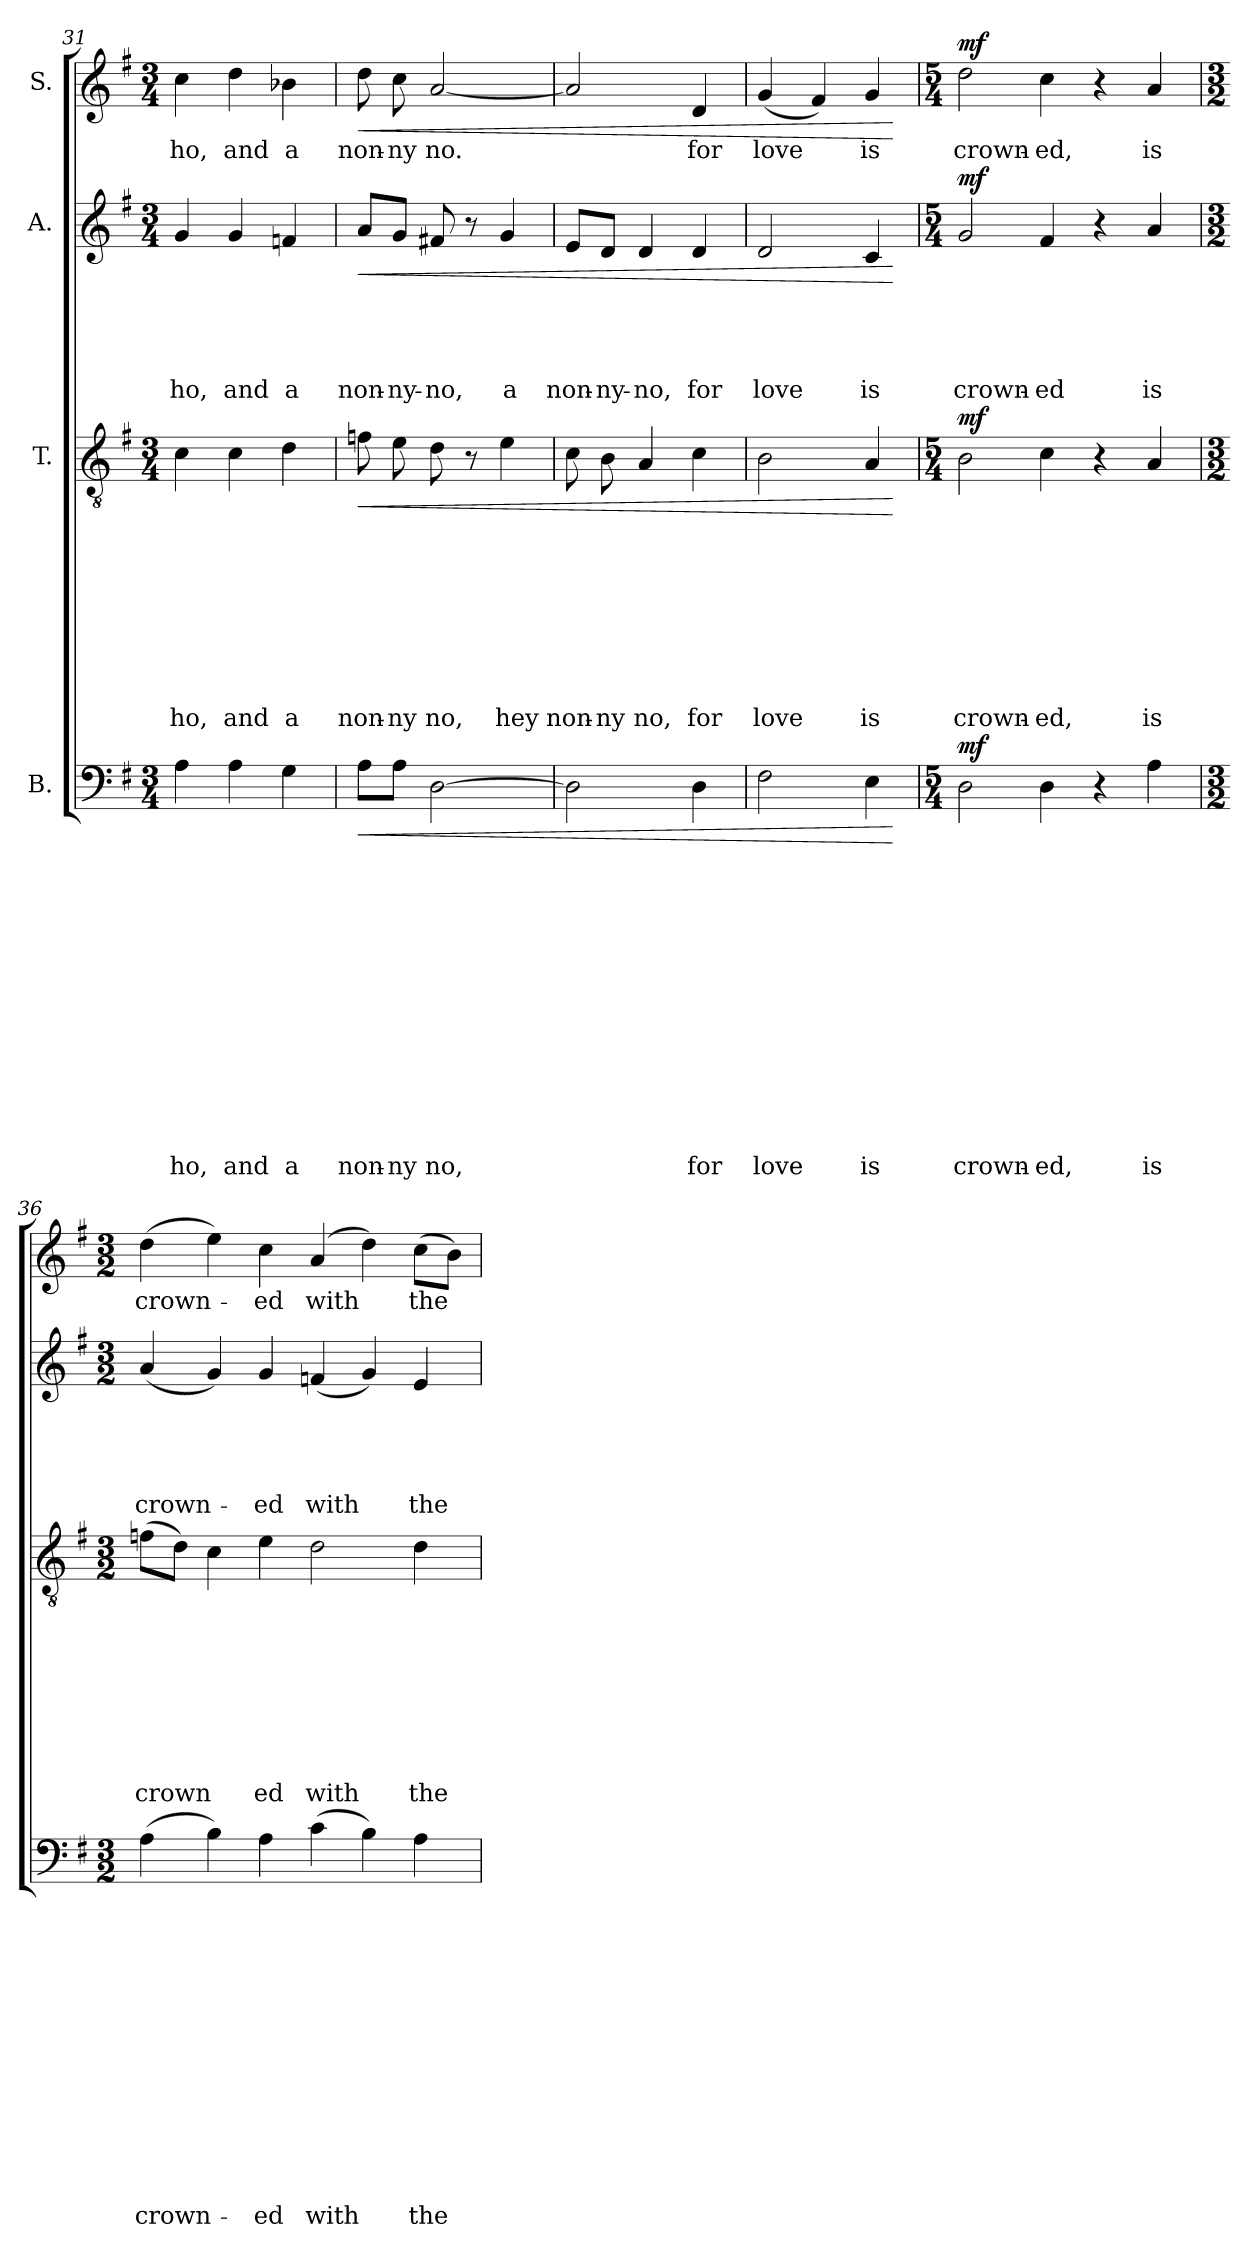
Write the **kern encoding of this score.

**kern	**text	**text	**text	**text	**text	**text	**text	**text	**text	**text	**text	**text	**text	**text	**dynam	**kern	**text	**text	**text	**text	**text	**text	**text	**text	**text	**dynam	**kern	**text	**text	**text	**text	**text	**dynam	**kern	**text	**dynam
*part4	*part4	*part4	*part4	*part4	*part4	*part4	*part4	*part4	*part4	*part4	*part4	*part4	*part4	*part4	*part4	*part3	*part3	*part3	*part3	*part3	*part3	*part3	*part3	*part3	*part3	*part3	*part2	*part2	*part2	*part2	*part2	*part2	*part2	*part1	*part1	*part1
*staff4	*staff4	*staff4	*staff4	*staff4	*staff4	*staff4	*staff4	*staff4	*staff4	*staff4	*staff4	*staff4	*staff4	*staff4	*staff4	*staff3	*staff3	*staff3	*staff3	*staff3	*staff3	*staff3	*staff3	*staff3	*staff3	*staff3	*staff2	*staff2	*staff2	*staff2	*staff2	*staff2	*staff2	*staff1	*staff1	*staff1
*I"B.	*	*	*	*	*	*	*	*	*	*	*	*	*	*	*	*I"T.	*	*	*	*	*	*	*	*	*	*	*I"A.	*	*	*	*	*	*	*I"S.	*	*
!!LO:PB:g=z
*clefF4	*	*	*	*	*	*	*	*	*	*	*	*	*	*	*	*clefGv2	*	*	*	*	*	*	*	*	*	*	*clefG2	*	*	*	*	*	*	*clefG2	*	*
*k[f#]	*	*	*	*	*	*	*	*	*	*	*	*	*	*	*	*k[f#]	*	*	*	*	*	*	*	*	*	*	*k[f#]	*	*	*	*	*	*	*k[f#]	*	*
*G:	*	*	*	*	*	*	*	*	*	*	*	*	*	*	*	*G:	*	*	*	*	*	*	*	*	*	*	*G:	*	*	*	*	*	*	*G:	*	*
*M3/4	*	*	*	*	*	*	*	*	*	*	*	*	*	*	*	*M3/4	*	*	*	*	*	*	*	*	*	*	*M3/4	*	*	*	*	*	*	*M3/4	*	*
=31	=31	=31	=31	=31	=31	=31	=31	=31	=31	=31	=31	=31	=31	=31	=31	=31	=31	=31	=31	=31	=31	=31	=31	=31	=31	=31	=31	=31	=31	=31	=31	=31	=31	=31	=31	=31
!	!	!	!	!	!	!	!	!	!	!	!	!	!	!LO:LY:b	!	!	!	!	!	!	!	!	!	!	!LO:LY:b	!	!	!	!	!	!	!LO:LY:b	!	!	!LO:LY:b	!
4A\	.	.	.	.	.	.	.	.	.	.	.	.	.	ho,	.	4c\	.	.	.	.	.	.	.	.	ho,	.	4g/	.	.	.	.	ho,	.	4cc\	ho,	.
!	!	!	!	!	!	!	!	!	!	!	!	!	!	!LO:LY:b	!	!	!	!	!	!	!	!	!	!	!LO:LY:b	!	!	!	!	!	!	!LO:LY:b	!	!	!LO:LY:b	!
4A\	.	.	.	.	.	.	.	.	.	.	.	.	.	and	.	4c\	.	.	.	.	.	.	.	.	and	.	4g/	.	.	.	.	and	.	4dd\	and	.
!	!	!	!	!	!	!	!	!	!	!	!	!	!	!LO:LY:b	!	!	!	!	!	!	!	!	!	!	!LO:LY:b	!	!	!	!	!	!	!LO:LY:b	!	!	!LO:LY:b	!
4G\	.	.	.	.	.	.	.	.	.	.	.	.	.	a	.	4d\	.	.	.	.	.	.	.	.	a	.	4fn/	.	.	.	.	a	.	4b-X\	a	.
=32	=32	=32	=32	=32	=32	=32	=32	=32	=32	=32	=32	=32	=32	=32	=32	=32	=32	=32	=32	=32	=32	=32	=32	=32	=32	=32	=32	=32	=32	=32	=32	=32	=32	=32	=32	=32
!	!	!	!	!	!	!	!	!	!	!	!	!	!	!LO:LY:b	!LO:HP:b	!	!	!	!	!	!	!	!	!	!LO:LY:b	!LO:HP:b	!	!	!	!	!	!LO:LY:b	!LO:HP:b	!	!LO:LY:b	!LO:HP:b
8A\L	.	.	.	.	.	.	.	.	.	.	.	.	.	non-	<	8fn\	.	.	.	.	.	.	.	.	non-	<	8a/L	.	.	.	.	non-	<	8dd\	non-	<
!	!	!	!	!	!	!	!	!	!	!	!	!	!	!LO:LY:b:rj	!	!	!	!	!	!	!	!	!	!	!LO:LY:b:rj	!	!	!	!	!	!	!LO:LY:b	!	!	!LO:LY:b:rj	!
8A\J	.	.	.	.	.	.	.	.	.	.	.	.	.	-ny	.	8e\	.	.	.	.	.	.	.	.	-ny	.	8g/J	.	.	.	.	-ny-	.	8cc\	-ny	.
!	!	!	!	!	!	!	!	!	!	!	!	!	!	!LO:LY:b	!	!	!	!	!	!	!	!	!	!	!LO:LY:b	!	!	!	!	!	!	!LO:LY:b	!	!	!LO:LY:b	!
[>2D\	.	.	.	.	.	.	.	.	.	.	.	.	.	no,	.	8d\	.	.	.	.	.	.	.	.	no,	.	8f#X/	.	.	.	.	-no,	.	[<2a/	no.	.
.	.	.	.	.	.	.	.	.	.	.	.	.	.	.	.	8r	.	.	.	.	.	.	.	.	.	.	8r	.	.	.	.	.	.	.	.	.
!	!	!	!	!	!	!	!	!	!	!	!	!	!	!	!	!	!	!	!	!	!	!	!	!	!LO:LY:b	!	!	!	!	!	!	!LO:LY:b	!	!	!	!
.	.	.	.	.	.	.	.	.	.	.	.	.	.	.	.	4e\	.	.	.	.	.	.	.	.	hey	.	4g/	.	.	.	.	a	.	.	.	.
=33	=33	=33	=33	=33	=33	=33	=33	=33	=33	=33	=33	=33	=33	=33	=33	=33	=33	=33	=33	=33	=33	=33	=33	=33	=33	=33	=33	=33	=33	=33	=33	=33	=33	=33	=33	=33
!	!	!	!	!	!	!	!	!	!	!	!	!	!	!	!	!	!	!	!	!	!	!	!	!	!LO:LY:b	!	!	!	!	!	!	!LO:LY:b	!	!	!	!
2D\]	.	.	.	.	.	.	.	.	.	.	.	.	.	.	.	8c\	.	.	.	.	.	.	.	.	non-	.	8e/L	.	.	.	.	non-	.	2a/]	.	.
!	!	!	!	!	!	!	!	!	!	!	!	!	!	!	!	!	!	!	!	!	!	!	!	!	!LO:LY:b:rj	!	!	!	!	!	!	!LO:LY:b:rj	!	!	!	!
.	.	.	.	.	.	.	.	.	.	.	.	.	.	.	.	8B\	.	.	.	.	.	.	.	.	-ny	.	8d/J	.	.	.	.	-ny-	.	.	.	.
!	!	!	!	!	!	!	!	!	!	!	!	!	!	!	!	!	!	!	!	!	!	!	!	!	!LO:LY:b	!	!	!	!	!	!	!LO:LY:b	!	!	!	!
.	.	.	.	.	.	.	.	.	.	.	.	.	.	.	.	4A/	.	.	.	.	.	.	.	.	no,	.	4d/	.	.	.	.	-no,	.	.	.	.
!	!	!	!	!	!	!	!	!	!	!	!	!	!	!LO:LY:b	!	!	!	!	!	!	!	!	!	!	!LO:LY:b	!	!	!	!	!	!	!LO:LY:b	!	!	!LO:LY:b	!
4D\	.	.	.	.	.	.	.	.	.	.	.	.	.	for	.	4c\	.	.	.	.	.	.	.	.	for	.	4d/	.	.	.	.	for	.	4d/	for	.
=34	=34	=34	=34	=34	=34	=34	=34	=34	=34	=34	=34	=34	=34	=34	=34	=34	=34	=34	=34	=34	=34	=34	=34	=34	=34	=34	=34	=34	=34	=34	=34	=34	=34	=34	=34	=34
!	!	!	!	!	!	!	!	!	!	!	!	!	!	!LO:LY:b	!	!	!	!	!	!	!	!	!	!	!LO:LY:b	!	!	!	!	!	!	!LO:LY:b	!	!	!LO:LY:b	!
2F#\	.	.	.	.	.	.	.	.	.	.	.	.	.	love	.	2B\	.	.	.	.	.	.	.	.	love	.	2d/	.	.	.	.	love	.	(<4g/	love	.
.	.	.	.	.	.	.	.	.	.	.	.	.	.	.	.	.	.	.	.	.	.	.	.	.	.	.	.	.	.	.	.	.	.	4f#/)	.	.
!	!	!	!	!	!	!	!	!	!	!	!	!	!	!LO:LY:b	!	!	!	!	!	!	!	!	!	!	!LO:LY:b	!	!	!	!	!	!	!LO:LY:b	!	!	!LO:LY:b	!
4E\	.	.	.	.	.	.	.	.	.	.	.	.	.	is	.	4A/	.	.	.	.	.	.	.	.	is	.	4c/	.	.	.	.	is	.	4g/	is	.
.	.	.	.	.	.	.	.	.	.	.	.	.	.	.	[	.	.	.	.	.	.	.	.	.	.	[	.	.	.	.	.	.	[	.	.	[
=35	=35	=35	=35	=35	=35	=35	=35	=35	=35	=35	=35	=35	=35	=35	=35	=35	=35	=35	=35	=35	=35	=35	=35	=35	=35	=35	=35	=35	=35	=35	=35	=35	=35	=35	=35	=35
*M5/4	*	*	*	*	*	*	*	*	*	*	*	*	*	*	*	*M5/4	*	*	*	*	*	*	*	*	*	*	*M5/4	*	*	*	*	*	*	*M5/4	*	*
!	!	!	!	!	!	!	!	!	!	!	!	!	!	!LO:LY:b	!LO:DY:a	!	!	!	!	!	!	!	!	!	!LO:LY:b	!LO:DY:a	!	!	!	!	!	!LO:LY:b	!LO:DY:a	!	!LO:LY:b	!LO:DY:a
2D\	.	.	.	.	.	.	.	.	.	.	.	.	.	crown-	mf	2B\	.	.	.	.	.	.	.	.	crown-	mf	2g/	.	.	.	.	crown-	mf	2dd\	crown-	mf
!	!	!	!	!	!	!	!	!	!	!	!	!	!	!LO:LY:b	!	!	!	!	!	!	!	!	!	!	!LO:LY:b	!	!	!	!	!	!	!LO:LY:b	!	!	!LO:LY:b	!
4D\	.	.	.	.	.	.	.	.	.	.	.	.	.	-ed,	.	4c\	.	.	.	.	.	.	.	.	-ed,	.	4f#/	.	.	.	.	-ed	.	4cc\	-ed,	.
4r	.	.	.	.	.	.	.	.	.	.	.	.	.	.	.	4r	.	.	.	.	.	.	.	.	.	.	4r	.	.	.	.	.	.	4r	.	.
!	!	!	!	!	!	!	!	!	!	!	!	!	!	!LO:LY:b	!	!	!	!	!	!	!	!	!	!	!LO:LY:b	!	!	!	!	!	!	!LO:LY:b	!	!	!LO:LY:b	!
4A\	.	.	.	.	.	.	.	.	.	.	.	.	.	is	.	4A/	.	.	.	.	.	.	.	.	is	.	4a/	.	.	.	.	is	.	4a/	is	.
=36	=36	=36	=36	=36	=36	=36	=36	=36	=36	=36	=36	=36	=36	=36	=36	=36	=36	=36	=36	=36	=36	=36	=36	=36	=36	=36	=36	=36	=36	=36	=36	=36	=36	=36	=36	=36
*M3/2	*	*	*	*	*	*	*	*	*	*	*	*	*	*	*	*M3/2	*	*	*	*	*	*	*	*	*	*	*M3/2	*	*	*	*	*	*	*M3/2	*	*
!	!	!	!	!	!	!	!	!	!	!	!	!	!	!LO:LY:b	!	!	!	!	!	!	!	!	!	!	!LO:LY:b	!	!	!	!	!	!	!LO:LY:b	!	!	!LO:LY:b	!
(>4A\	.	.	.	.	.	.	.	.	.	.	.	.	.	crown-	.	(>8fn\L	.	.	.	.	.	.	.	.	crown	.	(<4a/	.	.	.	.	crown-	.	(>4dd\	crown-	.
.	.	.	.	.	.	.	.	.	.	.	.	.	.	.	.	8d\J)	.	.	.	.	.	.	.	.	.	.	.	.	.	.	.	.	.	.	.	.
4B\)	.	.	.	.	.	.	.	.	.	.	.	.	.	.	.	4c\	.	.	.	.	.	.	.	.	.	.	4g/)	.	.	.	.	.	.	4ee\)	.	.
!	!	!	!	!	!	!	!	!	!	!	!	!	!	!LO:LY:b	!	!	!	!	!	!	!	!	!	!	!LO:LY:b	!	!	!	!	!	!	!LO:LY:b	!	!	!LO:LY:b	!
4A\	.	.	.	.	.	.	.	.	.	.	.	.	.	-ed	.	4e\	.	.	.	.	.	.	.	.	ed	.	4g/	.	.	.	.	-ed	.	4cc\	-ed	.
!	!	!	!	!	!	!	!	!	!	!	!	!	!	!LO:LY:b	!	!	!	!	!	!	!	!	!	!	!LO:LY:b	!	!	!	!	!	!	!LO:LY:b	!	!	!LO:LY:b	!
(>4c\	.	.	.	.	.	.	.	.	.	.	.	.	.	with	.	2d\	.	.	.	.	.	.	.	.	with	.	(4fn/	.	.	.	.	with	.	(4a/	with	.
4B\)	.	.	.	.	.	.	.	.	.	.	.	.	.	.	.	.	.	.	.	.	.	.	.	.	.	.	4g/)	.	.	.	.	.	.	4dd\)	.	.
!	!	!	!	!	!	!	!	!	!	!	!	!	!	!LO:LY:b	!	!	!	!	!	!	!	!	!	!	!LO:LY:b	!	!	!	!	!	!	!LO:LY:b	!	!	!LO:LY:b	!
4A\	.	.	.	.	.	.	.	.	.	.	.	.	.	the	.	4d\	.	.	.	.	.	.	.	.	the	.	4e/	.	.	.	.	the	.	(>8cc\L	the	.
.	.	.	.	.	.	.	.	.	.	.	.	.	.	.	.	.	.	.	.	.	.	.	.	.	.	.	.	.	.	.	.	.	.	8b\J)	.	.
=	=	=	=	=	=	=	=	=	=	=	=	=	=	=	=	=	=	=	=	=	=	=	=	=	=	=	=	=	=	=	=	=	=	=	=	=
*-	*-	*-	*-	*-	*-	*-	*-	*-	*-	*-	*-	*-	*-	*-	*-	*-	*-	*-	*-	*-	*-	*-	*-	*-	*-	*-	*-	*-	*-	*-	*-	*-	*-	*-	*-	*-
